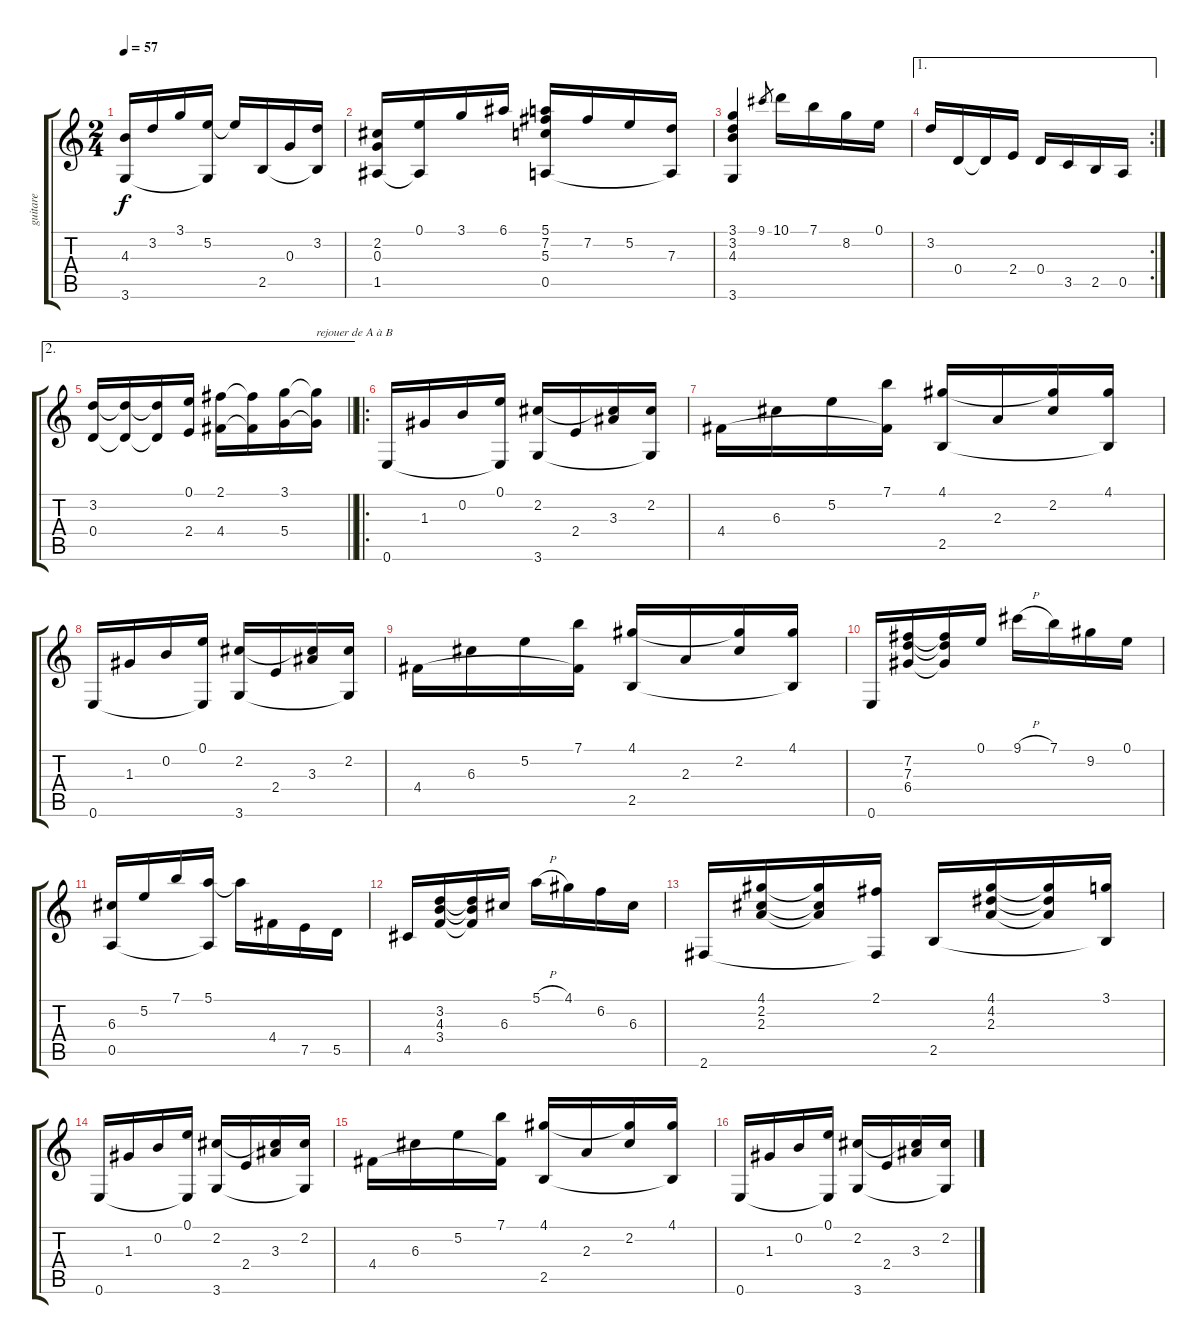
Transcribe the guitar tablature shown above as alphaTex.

\track ("guitare" "guitare") {instrument acousticguitarnylon}
\staff {score tabs}
\tuning (E4 B3 G3 D3 A2 E2) {hide}
\ts (2 4)
\tempo 57
\clef g2
\ks c
(4.3 3.6).16{dy f} 3.2.16 3.1.16 (5.2 3.6{t}).16 5.2{t}.16 2.5.16 0.3.16 (3.2 2.5{t}).16 |
(2.2 0.3 1.5).16 (0.1 1.5{t}).16 3.1.16 6.1.16 (5.1 7.2 5.3 0.5).16 7.2.16 5.2.16 (7.3 0.5{t}).16 |
(3.1 3.2 4.3 3.6).4 9.1.8{gr} 10.1.16 7.1.16 8.2.16 0.1.16 |
\ae 1
\rc 2
3.2.16 0.4.16 0.4{t}.16 2.4.16 0.4.16 3.5.16 2.5.16 0.5.16 |
\ae 2
\barLineRight lightlight
(3.2 0.4).16 (3.2{t} 0.4{t}).16 (3.2{t} 0.4{t}).16 (0.1 2.4).16 (2.1 4.4).16 (2.1{t} 4.4{t}).16 (3.1 5.4).16 (3.1{t} 5.4{t}).16{txt "rejouer de A à B"} |
\ro
0.6.16 1.3.16 0.2.16 (0.1 0.6{t}).16 (2.2 3.6).16 2.4.16 (2.2{t} 3.3).16 (2.2 3.6{t}).16 |
4.4.16 6.3.16 5.2.16 (7.1 4.4{t}).16 (4.1 2.5).16 2.3.16 (4.1{t} 2.2).16 (4.1 2.5{t}).16 |
0.6.16 1.3.16 0.2.16 (0.1 0.6{t}).16 (2.2 3.6).16 2.4.16 (2.2{t} 3.3).16 (2.2 3.6{t}).16 |
4.4.16 6.3.16 5.2.16 (7.1 4.4{t}).16 (4.1 2.5).16 2.3.16 (4.1{t} 2.2).16 (4.1 2.5{t}).16 |
0.6.16 (7.2 7.3 6.4).16 (7.2{t} 7.3{t} 6.4{t}).16 0.1.16 9.1{h}.16 7.1.16 9.2.16 0.1.16 |
(6.3 0.5).16 5.2.16 7.1.16 (5.1 0.5{t}).16 5.1{t}.16 4.4.16 7.5.16 5.5.16 |
4.5.16 (3.2 4.3 3.4).16 (3.2{t} 4.3{t} 3.4{t}).16 6.3.16 5.1{h}.16 4.1.16 6.2.16 6.3.16 |
2.6.16 (4.1 2.2 2.3).16 (4.1{t} 2.2{t} 2.3{t}).16 (2.1 2.6{t}).16 2.5.16 (4.1 4.2 2.3).16 (4.1{t} 4.2{t} 2.3{t}).16 (3.1 2.5{t}).16 |
0.6.16 1.3.16 0.2.16 (0.1 0.6{t}).16 (2.2 3.6).16 2.4.16 (2.2{t} 3.3).16 (2.2 3.6{t}).16 |
4.4.16 6.3.16 5.2.16 (7.1 4.4{t}).16 (4.1 2.5).16 2.3.16 (4.1{t} 2.2).16 (4.1 2.5{t}).16 |
0.6.16 1.3.16 0.2.16 (0.1 0.6{t}).16 (2.2 3.6).16 2.4.16 (2.2{t} 3.3).16 (2.2 3.6{t}).16
